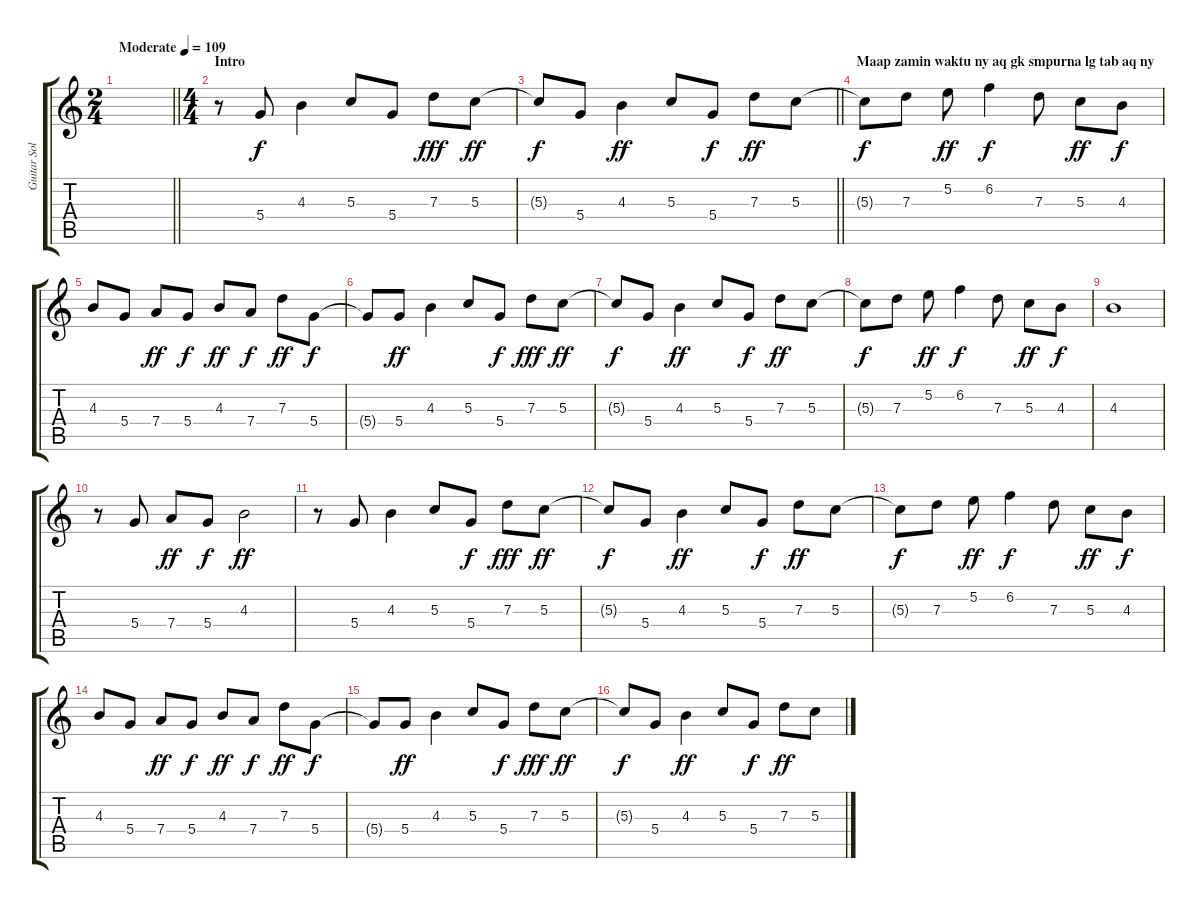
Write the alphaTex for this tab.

\track ("Guitar Solo" "Guitar Sol") {instrument electricguitarclean}
\staff {score tabs}
\tuning (E4 B3 G3 D3 A2 E2) {hide}
\ts (2 4)
\tempo (109 "Moderate")
\clef g2
\barLineRight lightlight
\ks c
|
\ts (4 4)
\section ("" "Intro")
r.8 5.4.8 4.3.4 5.3.8 5.4.8{dy f} 7.3.8{dy fff} 5.3.8{dy ff} |
\barLineRight lightlight
5.3{t}.8{dy f} 5.4.8 4.3.4{dy ff} 5.3.8 5.4.8{dy f} 7.3.8{dy ff} 5.3.8 |
\section ("" "Maap zamin waktu ny aq gk smpurna lg tab aq ny")
5.3{t}.8{dy f} 7.3.8 5.2.8{dy ff} 6.2.4{dy f} 7.3.8 5.3.8{dy ff} 4.3.8{dy f} |
4.3.8 5.4.8 7.4.8{dy ff} 5.4.8{dy f} 4.3.8{dy ff} 7.4.8{dy f} 7.3.8{dy ff} 5.4.8{dy f} |
5.4{t}.8 5.4.8{dy ff} 4.3.4 5.3.8 5.4.8{dy f} 7.3.8{dy fff} 5.3.8{dy ff} |
5.3{t}.8{dy f} 5.4.8 4.3.4{dy ff} 5.3.8 5.4.8{dy f} 7.3.8{dy ff} 5.3.8 |
5.3{t}.8{dy f} 7.3.8 5.2.8{dy ff} 6.2.4{dy f} 7.3.8 5.3.8{dy ff} 4.3.8{dy f} |
4.3.1 |
r.8 5.4.8 7.4.8{dy ff} 5.4.8{dy f} 4.3.2{dy ff} |
r.8 5.4.8 4.3.4 5.3.8 5.4.8{dy f} 7.3.8{dy fff} 5.3.8{dy ff} |
5.3{t}.8{dy f} 5.4.8 4.3.4{dy ff} 5.3.8 5.4.8{dy f} 7.3.8{dy ff} 5.3.8 |
5.3{t}.8{dy f} 7.3.8 5.2.8{dy ff} 6.2.4{dy f} 7.3.8 5.3.8{dy ff} 4.3.8{dy f} |
4.3.8 5.4.8 7.4.8{dy ff} 5.4.8{dy f} 4.3.8{dy ff} 7.4.8{dy f} 7.3.8{dy ff} 5.4.8{dy f} |
5.4{t}.8 5.4.8{dy ff} 4.3.4 5.3.8 5.4.8{dy f} 7.3.8{dy fff} 5.3.8{dy ff} |
5.3{t}.8{dy f} 5.4.8 4.3.4{dy ff} 5.3.8 5.4.8{dy f} 7.3.8{dy ff} 5.3.8
